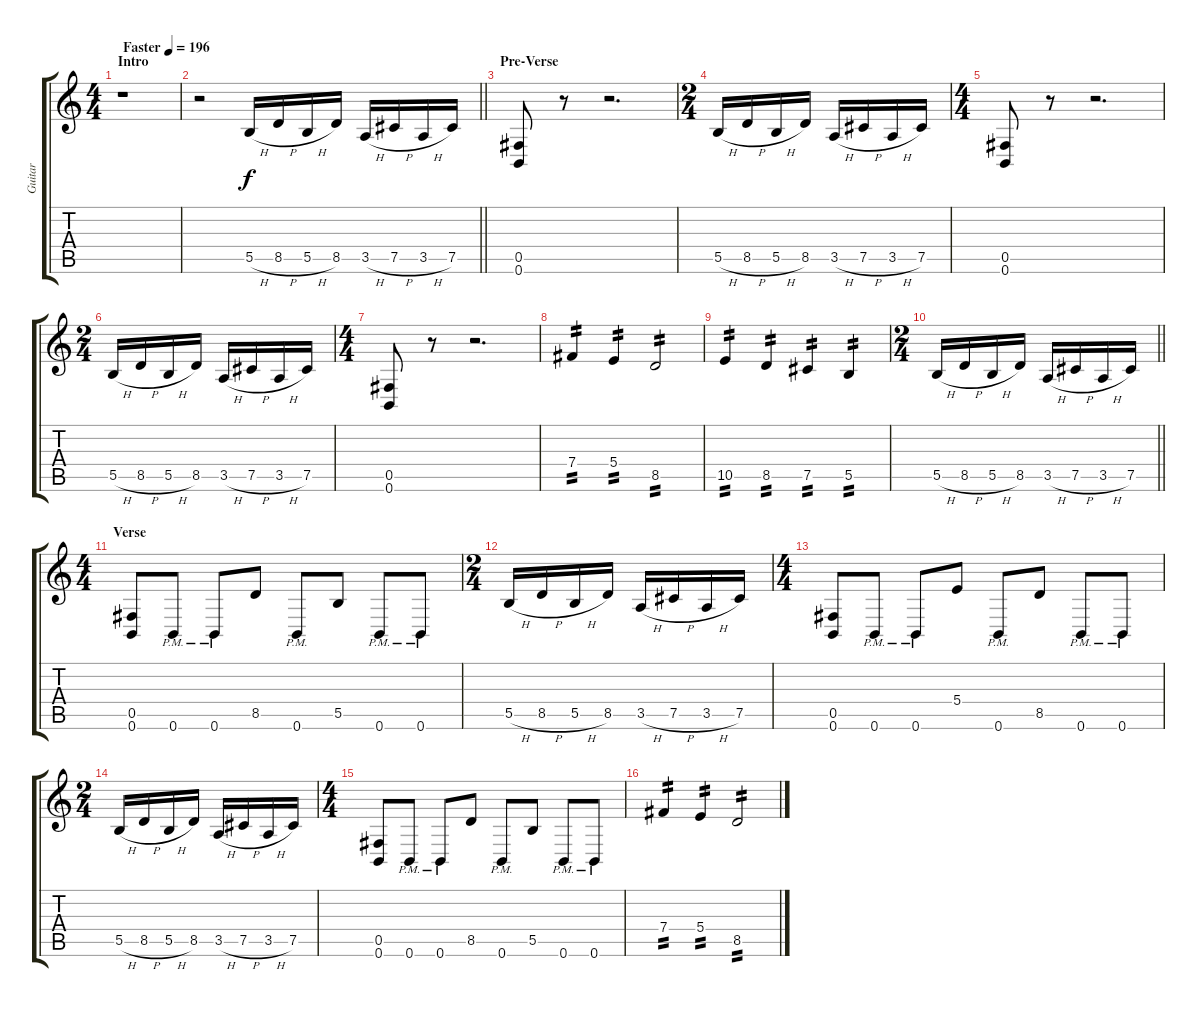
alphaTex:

\track ("Guitar" "Guitar") {instrument distortionguitar}
\staff {score tabs}
\tuning (Db4 Ab3 E3 B2 Gb2 B1) {hide}
\ts (4 4)
\section ("" "Intro")
\tempo (196 "Faster")
\clef g2
\ks c
r.1{dy f instrument distortionguitar} |
\barLineRight lightlight
r.2 5.5{h}.16 8.5{h}.16 5.5{h}.16 8.5.16 3.5{h}.16 7.5{h}.16 3.5{h}.16 7.5.16 |
\section ("" "Pre-Verse")
(0.5 0.6).8 r.8 r.2{d} |
\ts (2 4)
5.5{h}.16 8.5{h}.16 5.5{h}.16 8.5.16 3.5{h}.16 7.5{h}.16 3.5{h}.16 7.5.16 |
\ts (4 4)
(0.5 0.6).8 r.8 r.2{d} |
\ts (2 4)
5.5{h}.16 8.5{h}.16 5.5{h}.16 8.5.16 3.5{h}.16 7.5{h}.16 3.5{h}.16 7.5.16 |
\ts (4 4)
(0.5 0.6).8 r.8 r.2{d} |
7.4.4{tp 2} 5.4.4{tp 2} 8.5.2{tp 2} |
10.5.4{tp 2} 8.5.4{tp 2} 7.5.4{tp 2} 5.5.4{tp 2} |
\ts (2 4)
\barLineRight lightlight
5.5{h}.16 8.5{h}.16 5.5{h}.16 8.5.16 3.5{h}.16 7.5{h}.16 3.5{h}.16 7.5.16 |
\ts (4 4)
\section ("" "Verse")
(0.5 0.6).8 0.6{pm}.8 0.6{pm}.8 8.5.8 0.6{pm}.8 5.5.8 0.6{pm}.8 0.6{pm}.8 |
\ts (2 4)
5.5{h}.16 8.5{h}.16 5.5{h}.16 8.5.16 3.5{h}.16 7.5{h}.16 3.5{h}.16 7.5.16 |
\ts (4 4)
(0.5 0.6).8 0.6{pm}.8 0.6{pm}.8 5.4.8 0.6{pm}.8 8.5.8 0.6{pm}.8 0.6{pm}.8 |
\ts (2 4)
5.5{h}.16 8.5{h}.16 5.5{h}.16 8.5.16 3.5{h}.16 7.5{h}.16 3.5{h}.16 7.5.16 |
\ts (4 4)
(0.5 0.6).8 0.6{pm}.8 0.6{pm}.8 8.5.8 0.6{pm}.8 5.5.8 0.6{pm}.8 0.6{pm}.8 |
7.4.4{tp 2} 5.4.4{tp 2} 8.5.2{tp 2}
